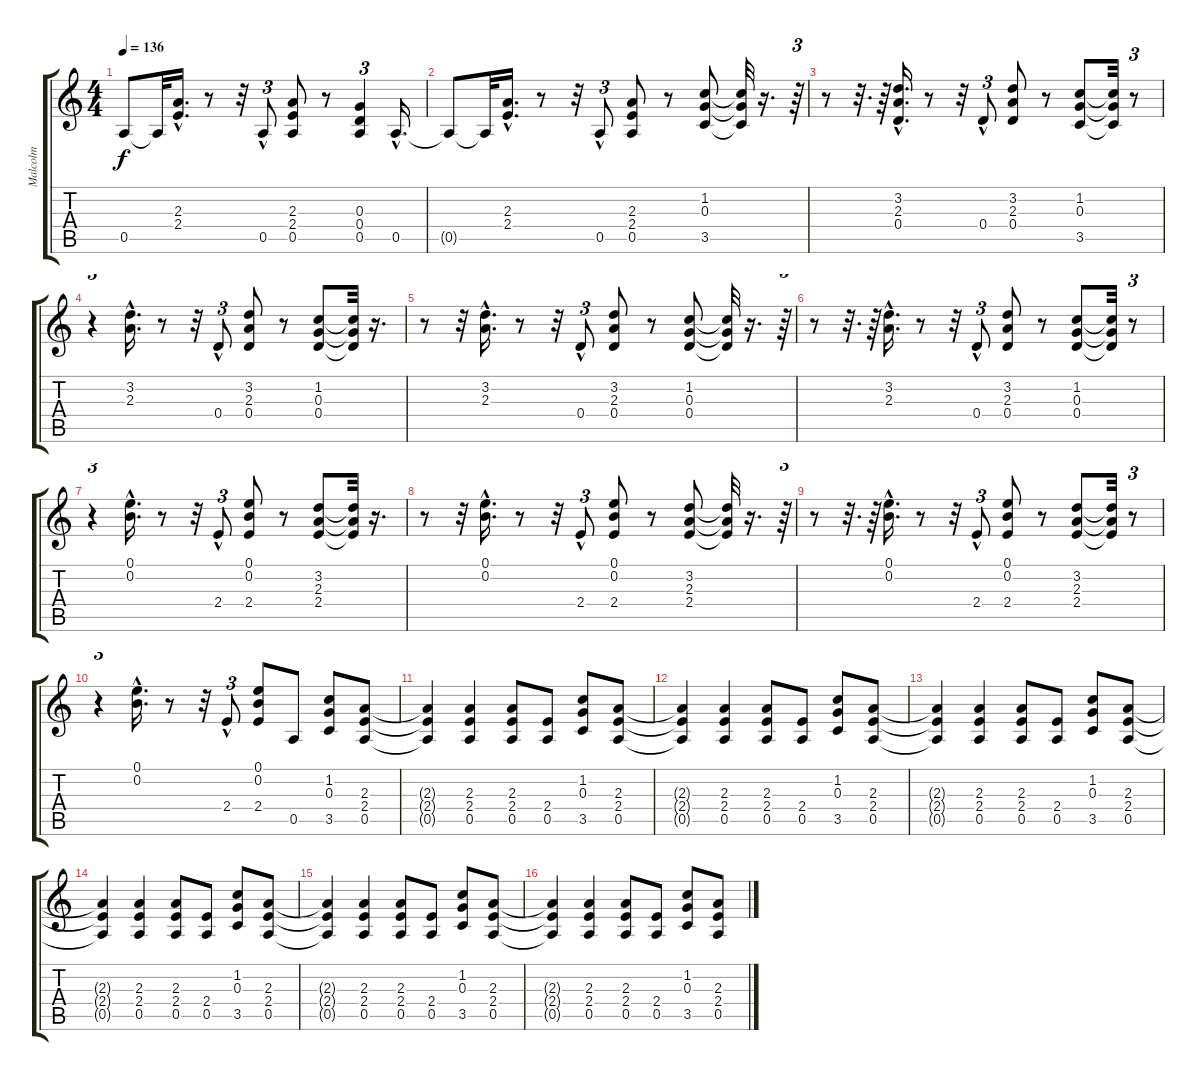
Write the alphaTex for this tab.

\track ("Malcolm" "Malcolm") {instrument overdrivenguitar}
\staff {score tabs}
\tuning (E4 B3 G3 D3 A2 E2) {hide}
\ts (4 4)
\tempo 136
\clef g2
\ks c
0.5{t}.8{dy f} 0.5{t}.32 (2.3{hac} 2.4{hac}).16{d} r.8 r.32 0.5{hac}.8{tu (3 2)} (2.3 2.4 0.5).8 r.8 (0.3 0.4 0.5).4{tu (3 2)} 0.5{hac}.16{d} |
0.5{t}.8 0.5{t}.32 (2.3{hac} 2.4{hac}).16{d} r.8 r.32 0.5{hac}.8{tu (3 2)} (2.3 2.4 0.5).8 r.8 (1.2 0.3 3.5).8 (1.2{t} 0.3{t} 3.5{t}).32 r.16{d} r.64{tu (3 2)} |
r.8 r.32{d} r.64 (3.2{hac} 2.3{hac} 0.4{hac}).16{d} r.8 r.32 0.4{hac}.8{tu (3 2)} (3.2 2.3 0.4).8 r.8 (1.2 0.3 3.5).8 (1.2{t} 0.3{t} 3.5{t}).32 r.8{tu (3 2)} |
r.4{tu (3 2)} (3.2{hac} 2.3{hac}).16{d} r.8 r.32 0.4{hac}.8{tu (3 2)} (3.2 2.3 0.4).8 r.8 (1.2 0.3 0.4).8 (1.2{t} 0.3{t} 0.4{t}).32 r.16{d} |
r.8 r.32 (3.2{hac} 2.3{hac}).16{d} r.8 r.32 0.4{hac}.8{tu (3 2)} (3.2 2.3 0.4).8 r.8 (1.2 0.3 0.4).8 (1.2{t} 0.3{t} 0.4{t}).32 r.16{d} r.64{tu (3 2)} |
r.8 r.32{d} r.64 (3.2{hac} 2.3{hac}).16{d} r.8 r.32 0.4{hac}.8{tu (3 2)} (3.2 2.3 0.4).8 r.8 (1.2 0.3 0.4).8 (1.2{t} 0.3{t} 0.4{t}).32 r.8{tu (3 2)} |
r.4{tu (3 2)} (0.1{hac} 0.2{hac}).16{d} r.8 r.32 2.4{hac}.8{tu (3 2)} (0.1 0.2 2.4).8 r.8 (3.2 2.3 2.4).8 (3.2{t} 2.3{t} 2.4{t}).32 r.16{d} |
r.8 r.32 (0.1{hac} 0.2{hac}).16{d} r.8 r.32 2.4{hac}.8{tu (3 2)} (0.1 0.2 2.4).8 r.8 (3.2 2.3 2.4).8 (3.2{t} 2.3{t} 2.4{t}).32 r.16{d} r.64{tu (3 2)} |
r.8 r.32{d} r.64 (0.1{hac} 0.2{hac}).16{d} r.8 r.32 2.4{hac}.8{tu (3 2)} (0.1 0.2 2.4).8 r.8 (3.2 2.3 2.4).8 (3.2{t} 2.3{t} 2.4{t}).32 r.8{tu (3 2)} |
r.4{tu (3 2)} (0.1{hac} 0.2{hac}).16{d} r.8 r.32 2.4{hac}.8{tu (3 2)} (0.1 0.2 2.4).8 0.5.8 (1.2 0.3 3.5).8 (2.3 2.4 0.5).8 |
(2.3{t} 2.4{t} 0.5{t}).4 (2.3 2.4 0.5).4 (2.3 2.4 0.5).8 (2.4 0.5).8 (1.2 0.3 3.5).8 (2.3 2.4 0.5).8 |
(2.3{t} 2.4{t} 0.5{t}).4 (2.3 2.4 0.5).4 (2.3 2.4 0.5).8 (2.4 0.5).8 (1.2 0.3 3.5).8 (2.3 2.4 0.5).8 |
(2.3{t} 2.4{t} 0.5{t}).4 (2.3 2.4 0.5).4 (2.3 2.4 0.5).8 (2.4 0.5).8 (1.2 0.3 3.5).8 (2.3 2.4 0.5).8 |
(2.3{t} 2.4{t} 0.5{t}).4 (2.3 2.4 0.5).4 (2.3 2.4 0.5).8 (2.4 0.5).8 (1.2 0.3 3.5).8 (2.3 2.4 0.5).8 |
(2.3{t} 2.4{t} 0.5{t}).4 (2.3 2.4 0.5).4 (2.3 2.4 0.5).8 (2.4 0.5).8 (1.2 0.3 3.5).8 (2.3 2.4 0.5).8 |
(2.3{t} 2.4{t} 0.5{t}).4 (2.3 2.4 0.5).4 (2.3 2.4 0.5).8 (2.4 0.5).8 (1.2 0.3 3.5).8 (2.3 2.4 0.5).8
